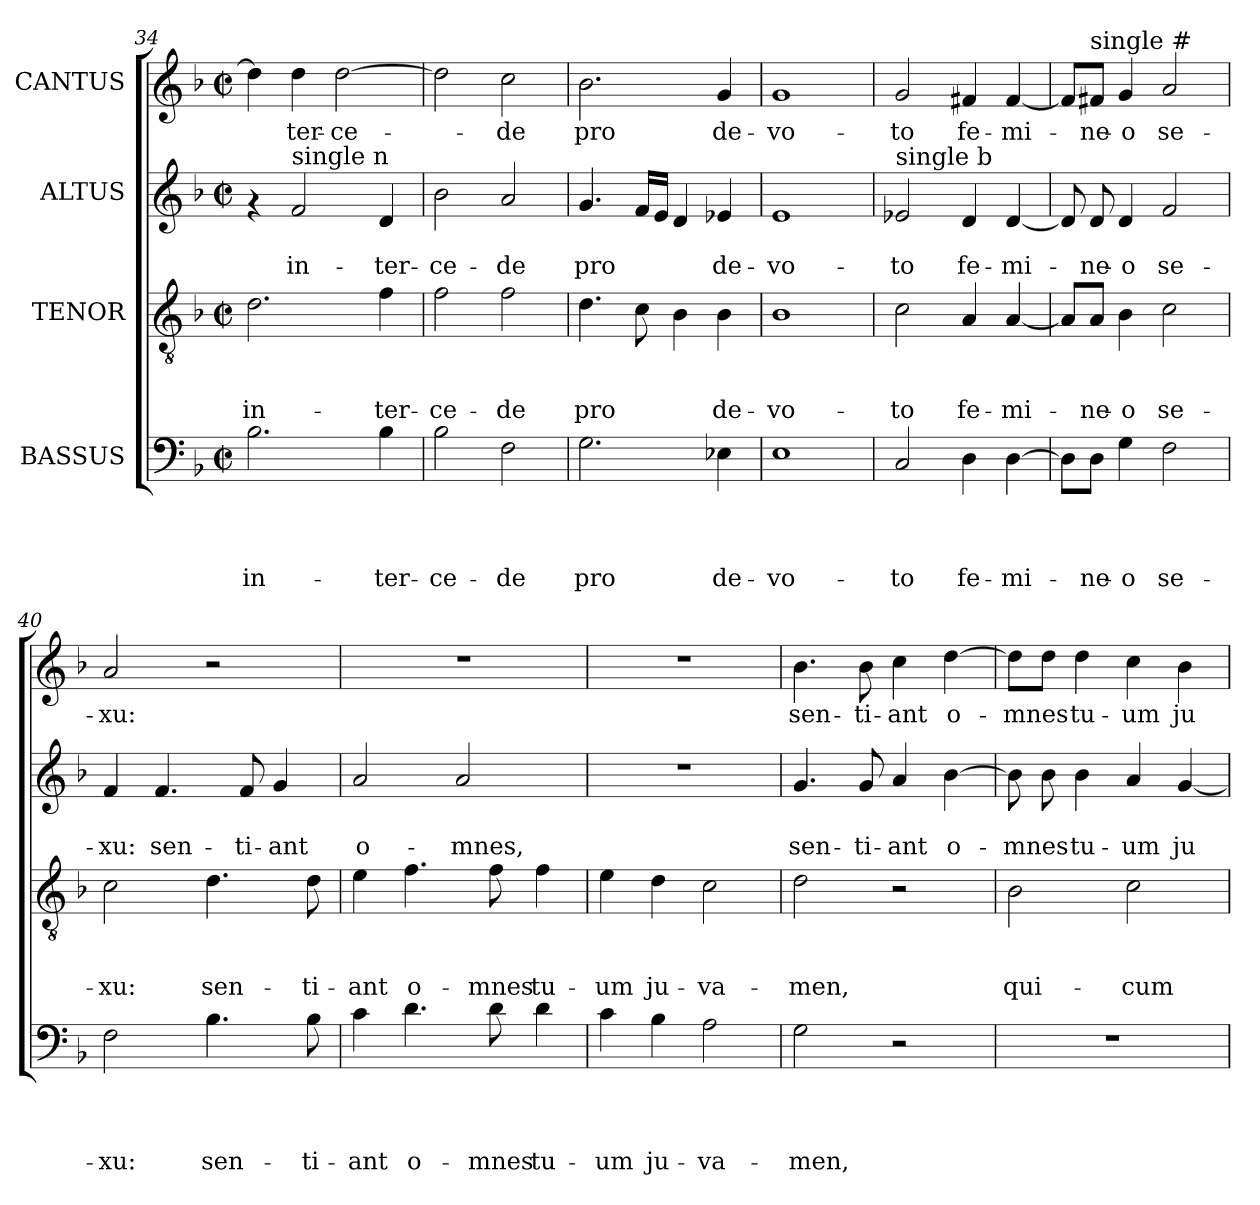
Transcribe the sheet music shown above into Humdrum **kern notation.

**kern	**text	**text	**text	**text	**kern	**text	**text	**text	**kern	**text	**text	**kern	**text
*part4	*part4	*part4	*part4	*part4	*part3	*part3	*part3	*part3	*part2	*part2	*part2	*part1	*part1
*staff4	*staff4	*staff4	*staff4	*staff4	*staff3	*staff3	*staff3	*staff3	*staff2	*staff2	*staff2	*staff1	*staff1
*I"BASSUS	*	*	*	*	*I"TENOR	*	*	*	*I"ALTUS	*	*	*I"CANTUS	*
*clefF4	*	*	*	*	*clefGv2	*	*	*	*clefG2	*	*	*clefG2	*
*k[b-]	*	*	*	*	*k[b-]	*	*	*	*k[b-]	*	*	*k[b-]	*
*F:	*	*	*	*	*F:	*	*	*	*F:	*	*	*F:	*
*M2/2	*	*	*	*	*M2/2	*	*	*	*M2/2	*	*	*M2/2	*
*met(c|)	*	*	*	*	*met(c|)	*	*	*	*met(c|)	*	*	*met(c|)	*
=34	=34	=34	=34	=34	=34	=34	=34	=34	=34	=34	=34	=34	=34
!	!	!	!	!LO:LY:b	!	!	!	!LO:LY:b	!	!	!	!	!
2.B-\	.	.	.	in-	2.d\	.	.	in-	4rf	.	.	4dd\]	.
!	!	!	!	!	!	!	!	!	!LO:TX:a:t=single n	!	!	!	!
!	!	!	!	!	!	!	!	!	!	!	!LO:LY:b	!	!LO:LY:b
.	.	.	.	.	.	.	.	.	2f/	.	in-	4dd\	-ter-
!	!	!	!	!	!	!	!	!	!	!	!	!	!LO:LY:b
.	.	.	.	.	.	.	.	.	.	.	.	[>2dd\	-ce-
!	!	!	!	!LO:LY:b	!	!	!	!LO:LY:b	!	!	!LO:LY:b	!	!
4B-\	.	.	.	-ter-	4f\	.	.	-ter-	4d/	.	-ter-	.	.
=35	=35	=35	=35	=35	=35	=35	=35	=35	=35	=35	=35	=35	=35
!	!	!	!	!LO:LY:b	!	!	!	!LO:LY:b	!	!	!LO:LY:b	!	!
2B-\	.	.	.	-ce-	2f\	.	.	-ce-	2b-\	.	-ce-	2dd\]	.
!	!	!	!	!LO:LY:b	!	!	!	!LO:LY:b	!	!	!LO:LY:b	!	!LO:LY:b
2F\	.	.	.	-de	2f\	.	.	-de	2a/	.	-de	2cc\	-de
=36	=36	=36	=36	=36	=36	=36	=36	=36	=36	=36	=36	=36	=36
!	!	!	!	!LO:LY:b	!	!	!	!LO:LY:b	!	!	!LO:LY:b	!	!LO:LY:b
2.G\	.	.	.	pro	4.d\	.	.	pro	4.g/	.	pro	2.b-\	pro
.	.	.	.	.	8c\	.	.	.	16f/LL	.	.	.	.
.	.	.	.	.	.	.	.	.	16e/JJ	.	.	.	.
.	.	.	.	.	4B-\	.	.	.	4d/	.	.	.	.
!	!	!	!	!LO:LY:b	!	!	!	!LO:LY:b	!	!	!LO:LY:b	!	!LO:LY:b
4E-X\	.	.	.	de-	4B-\	.	.	de-	4e-X/	.	de-	4g/	de-
=37	=37	=37	=37	=37	=37	=37	=37	=37	=37	=37	=37	=37	=37
!	!	!	!	!LO:LY:b	!	!	!	!LO:LY:b	!	!	!LO:LY:b	!	!LO:LY:b
1E	.	.	.	-vo-	1B-	.	.	-vo-	1e	.	-vo-	1g	-vo-
=38	=38	=38	=38	=38	=38	=38	=38	=38	=38	=38	=38	=38	=38
!	!	!	!	!	!	!	!	!	!LO:TX:a:t=single b	!	!	!	!
!	!	!	!	!LO:LY:b	!	!	!	!LO:LY:b	!	!	!LO:LY:b	!	!LO:LY:b
2C/	.	.	.	-to	2c\	.	.	-to	2e-/	.	-to	2g/	-to
!	!	!	!	!LO:LY:b	!	!	!	!LO:LY:b	!	!	!LO:LY:b	!	!LO:LY:b
4D\	.	.	.	fe-	4A/	.	.	fe-	4d/	.	fe-	4f#X/	fe-
!	!	!	!	!LO:LY:b	!	!	!	!LO:LY:b	!	!	!LO:LY:b	!	!LO:LY:b
[<4D\	.	.	.	-mi-	[<4A/	.	.	-mi-	[<4d/	.	-mi-	[<4f#/	-mi-
!!LO:LB:g=z
=39	=39	=39	=39	=39	=39	=39	=39	=39	=39	=39	=39	=39	=39
8D\L]	.	.	.	.	8A/L]	.	.	.	8d/]	.	.	8f#/L]	.
!	!	!	!	!	!	!	!	!	!	!	!	!LO:TX:a:t=single #	!
!	!	!	!	!LO:LY:b	!	!	!	!LO:LY:b	!	!	!LO:LY:b	!	!LO:LY:b
8D\J	.	.	.	-ne-	8A/J	.	.	-ne-	8d/	.	-ne-	8f#/J	-ne-
!	!	!	!	!LO:LY:b	!	!	!	!LO:LY:b	!	!	!LO:LY:b	!	!LO:LY:b
4G\	.	.	.	-o	4B-\	.	.	-o	4d/	.	-o	4g/	-o
!	!	!	!	!LO:LY:b	!	!	!	!LO:LY:b	!	!	!LO:LY:b	!	!LO:LY:b
2F\	.	.	.	se-	2c\	.	.	se-	2f/	.	se-	2a/	se-
=40	=40	=40	=40	=40	=40	=40	=40	=40	=40	=40	=40	=40	=40
!	!	!	!	!LO:LY:b	!	!	!	!LO:LY:b	!	!	!LO:LY:b	!	!LO:LY:b
2F\	.	.	.	-xu:	2c\	.	.	-xu:	4f/	.	-xu:	2a/	-xu:
!	!	!	!	!	!	!	!	!	!	!	!LO:LY:b	!	!
.	.	.	.	.	.	.	.	.	4.f/	.	sen-	.	.
!	!	!	!	!LO:LY:b	!	!	!	!LO:LY:b	!	!	!	!	!
4.B-\	.	.	.	sen-	4.d\	.	.	sen-	.	.	.	2r	.
!	!	!	!	!	!	!	!	!	!	!	!LO:LY:b	!	!
.	.	.	.	.	.	.	.	.	8f/	.	-ti-	.	.
!	!	!	!	!	!	!	!	!	!	!	!LO:LY:b	!	!
.	.	.	.	.	.	.	.	.	4g/	.	-ant	.	.
!	!	!	!	!LO:LY:b	!	!	!	!LO:LY:b	!	!	!	!	!
8B-\	.	.	.	-ti-	8d\	.	.	-ti-	.	.	.	.	.
=41	=41	=41	=41	=41	=41	=41	=41	=41	=41	=41	=41	=41	=41
!	!	!	!	!LO:LY:b	!	!	!	!LO:LY:b	!	!	!LO:LY:b	!	!
4c\	.	.	.	-ant	4e\	.	.	-ant	2a/	.	o-	1r	.
!	!	!	!	!LO:LY:b	!	!	!	!LO:LY:b	!	!	!	!	!
4.d\	.	.	.	o-	4.f\	.	.	o-	.	.	.	.	.
!	!	!	!	!	!	!	!	!	!	!	!LO:LY:b	!	!
.	.	.	.	.	.	.	.	.	2a/	.	-mnes,	.	.
!	!	!	!	!LO:LY:b	!	!	!	!LO:LY:b	!	!	!	!	!
8d\	.	.	.	-mnes	8f\	.	.	-mnes	.	.	.	.	.
!	!	!	!	!LO:LY:b	!	!	!	!LO:LY:b	!	!	!	!	!
4d\	.	.	.	tu-	4f\	.	.	tu-	.	.	.	.	.
=42	=42	=42	=42	=42	=42	=42	=42	=42	=42	=42	=42	=42	=42
!	!	!	!	!LO:LY:b	!	!	!	!LO:LY:b	!	!	!	!	!
4c\	.	.	.	-um	4e\	.	.	-um	1r	.	.	1r	.
!	!	!	!	!LO:LY:b	!	!	!	!LO:LY:b	!	!	!	!	!
4B-\	.	.	.	ju-	4d\	.	.	ju-	.	.	.	.	.
!	!	!	!	!LO:LY:b	!	!	!	!LO:LY:b	!	!	!	!	!
2A\	.	.	.	-va-	2c\	.	.	-va-	.	.	.	.	.
=43	=43	=43	=43	=43	=43	=43	=43	=43	=43	=43	=43	=43	=43
!	!	!	!	!LO:LY:b	!	!	!	!LO:LY:b	!	!	!LO:LY:b	!	!LO:LY:b
2G\	.	.	.	-men,	2d\	.	.	-men,	4.g/	.	sen-	4.b-\	sen-
!	!	!	!	!	!	!	!	!	!	!	!LO:LY:b	!	!LO:LY:b
.	.	.	.	.	.	.	.	.	8g/	.	-ti-	8b-\	-ti-
!	!	!	!	!	!	!	!	!	!	!	!LO:LY:b	!	!LO:LY:b
2r	.	.	.	.	2r	.	.	.	4a/	.	-ant	4cc\	-ant
!	!	!	!	!	!	!	!	!	!	!	!LO:LY:b	!	!LO:LY:b
.	.	.	.	.	.	.	.	.	[>4b-\	.	o-	[>4dd\	o-
=44	=44	=44	=44	=44	=44	=44	=44	=44	=44	=44	=44	=44	=44
!	!	!	!	!	!	!	!	!LO:LY:b	!	!	!LO:LY:b	!	!LO:LY:b
1r	.	.	.	.	2B-\	.	.	qui-	8b-\]	.	-mnes	8dd\L]	-mnes
.	.	.	.	.	.	.	.	.	8b-\	.	.	8dd\J	.
!	!	!	!	!	!	!	!	!	!	!	!LO:LY:b	!	!LO:LY:b
.	.	.	.	.	.	.	.	.	4b-\	.	tu-	4dd\	tu-
!	!	!	!	!	!	!	!	!LO:LY:b	!	!	!LO:LY:b	!	!LO:LY:b
.	.	.	.	.	2c\	.	.	-cum-	4a/	.	-um	4cc\	-um
!	!	!	!	!	!	!	!	!	!	!	!LO:LY:b	!	!LO:LY:b
.	.	.	.	.	.	.	.	.	[<4g/	.	ju-	4b-\	ju-
=	=	=	=	=	=	=	=	=	=	=	=	=	=
*-	*-	*-	*-	*-	*-	*-	*-	*-	*-	*-	*-	*-	*-
